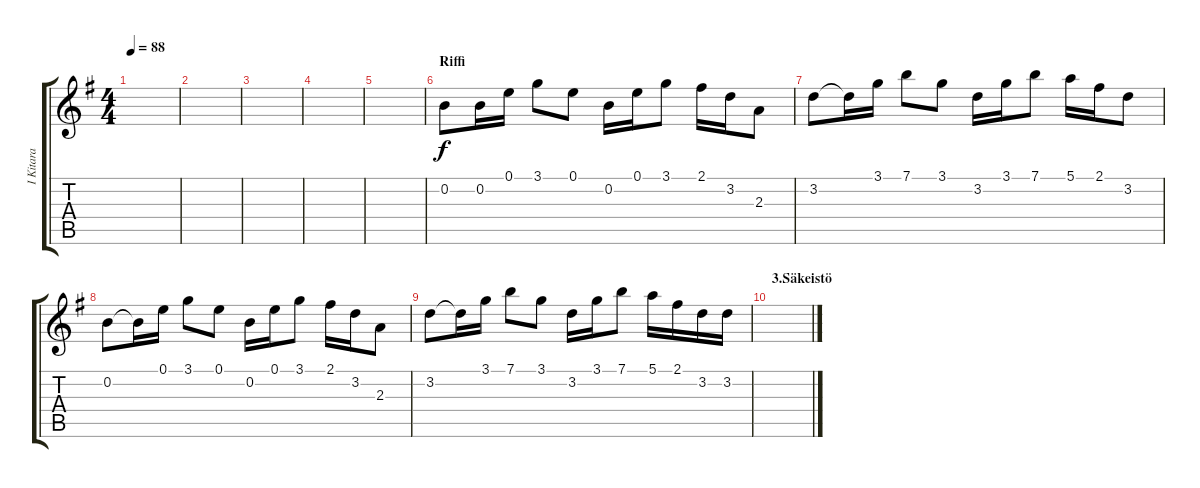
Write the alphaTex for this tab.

\track ("I Kitara" "I Kitara") {instrument overdrivenguitar}
\staff {score tabs}
\tuning (E4 B3 G3 D3 A2 E2) {hide}
\ts (4 4)
\tempo 88
\clef g2
\ks eminor
|
|
|
|
|
\section ("" "Riffi")
0.2.8 0.2.16 0.1.16 3.1.8 0.1.8 0.2.16 0.1.16 3.1.8 2.1.16 3.2.16 2.3.8 |
3.2.8 3.2{t}.16 3.1.16 7.1.8 3.1.8 3.2.16 3.1.16 7.1.8 5.1.16 2.1.16 3.2.8 |
0.2.8 0.2{t}.16 0.1.16 3.1.8 0.1.8 0.2.16 0.1.16 3.1.8 2.1.16 3.2.16 2.3.8 |
3.2.8 3.2{t}.16 3.1.16 7.1.8 3.1.8 3.2.16 3.1.16 7.1.8 5.1.16 2.1.16 3.2.16 3.2.16 |
\section ("" "3.Säkeistö")
